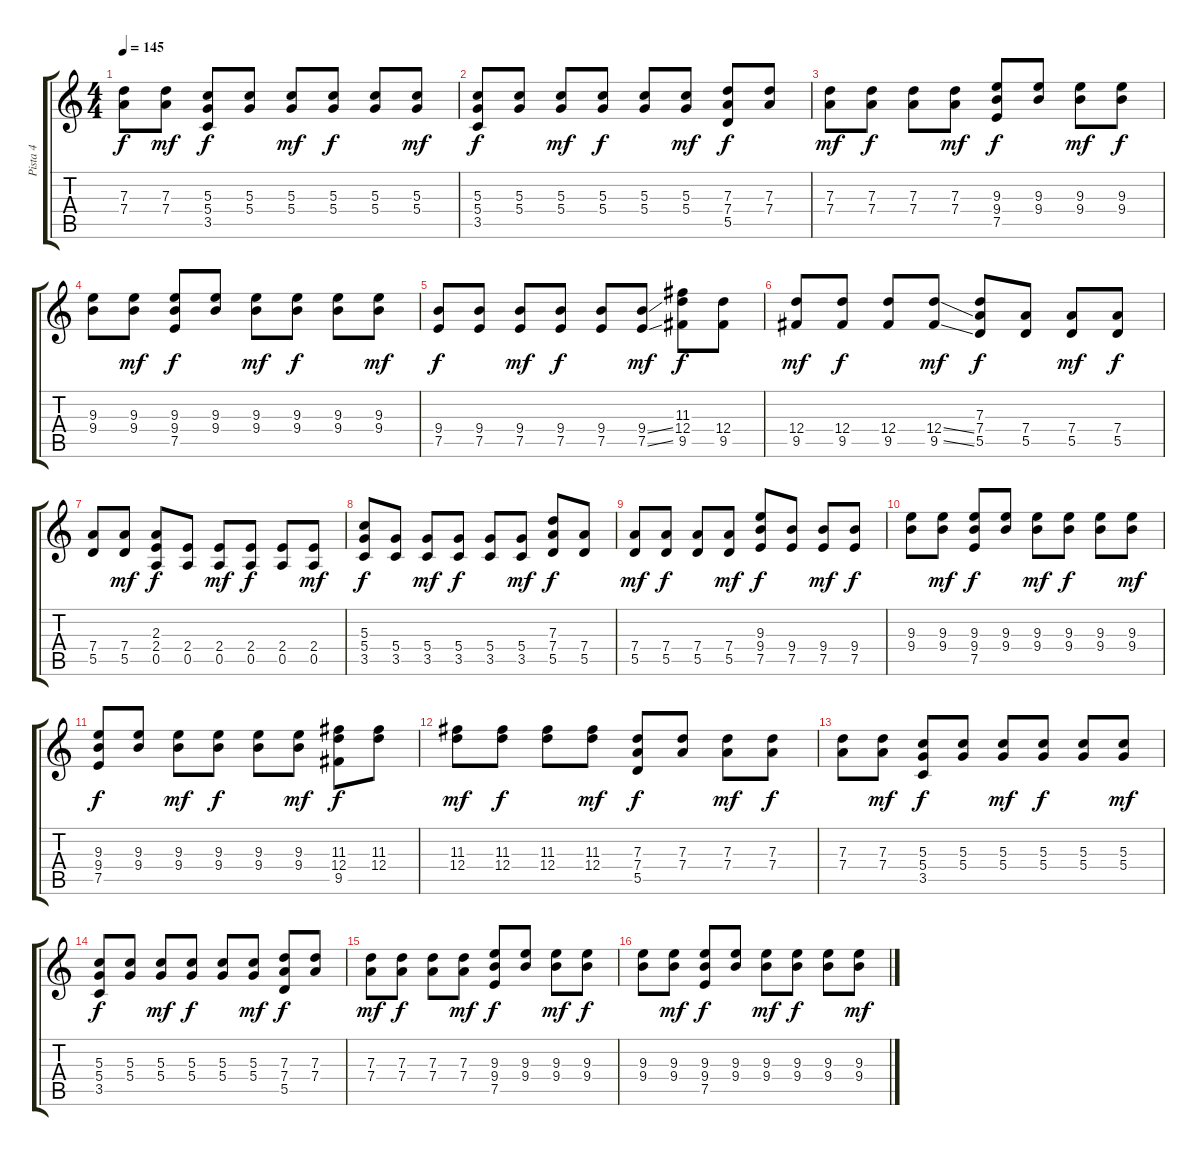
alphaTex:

\track ("Pista 4" "Pista 4") {instrument acousticguitarsteel}
\staff {score tabs}
\tuning (E4 B3 G3 D3 A2 E2) {hide}
\ts (4 4)
\tempo 145
\clef g2
\ks c
(7.3 7.4).8{dy f} (7.3 7.4).8{dy mf} (5.3 5.4 3.5).8{dy f} (5.3 5.4).8 (5.3 5.4).8{dy mf} (5.3 5.4).8{dy f} (5.3 5.4).8 (5.3 5.4).8{dy mf} |
(5.3 5.4 3.5).8{dy f} (5.3 5.4).8 (5.3 5.4).8{dy mf} (5.3 5.4).8{dy f} (5.3 5.4).8 (5.3 5.4).8{dy mf} (7.3 7.4 5.5).8{dy f} (7.3 7.4).8 |
(7.3 7.4).8{dy mf} (7.3 7.4).8{dy f} (7.3 7.4).8 (7.3 7.4).8{dy mf} (9.3 9.4 7.5).8{dy f} (9.3 9.4).8 (9.3 9.4).8{dy mf} (9.3 9.4).8{dy f} |
(9.3 9.4).8 (9.3 9.4).8{dy mf} (9.3 9.4 7.5).8{dy f} (9.3 9.4).8 (9.3 9.4).8{dy mf} (9.3 9.4).8{dy f} (9.3 9.4).8 (9.3 9.4).8{dy mf} |
(9.4 7.5).8{dy f} (9.4 7.5).8 (9.4 7.5).8{dy mf} (9.4 7.5).8{dy f} (9.4 7.5).8 (9.4{ss} 7.5{ss}).8{dy mf} (11.3 12.4 9.5).8{dy f} (12.4 9.5).8 |
(12.4 9.5).8{dy mf} (12.4 9.5).8{dy f} (12.4 9.5).8 (12.4{ss} 9.5{ss}).8{dy mf} (7.3 7.4 5.5).8{dy f} (7.4 5.5).8 (7.4 5.5).8{dy mf} (7.4 5.5).8{dy f} |
(7.4 5.5).8 (7.4 5.5).8{dy mf} (2.3 2.4 0.5).8{dy f} (2.4 0.5).8 (2.4 0.5).8{dy mf} (2.4 0.5).8{dy f} (2.4 0.5).8 (2.4 0.5).8{dy mf} |
(5.3 5.4 3.5).8{dy f} (5.4 3.5).8 (5.4 3.5).8{dy mf} (5.4 3.5).8{dy f} (5.4 3.5).8 (5.4 3.5).8{dy mf} (7.3 7.4 5.5).8{dy f} (7.4 5.5).8 |
(7.4 5.5).8{dy mf} (7.4 5.5).8{dy f} (7.4 5.5).8 (7.4 5.5).8{dy mf} (9.3 9.4 7.5).8{dy f} (9.4 7.5).8 (9.4 7.5).8{dy mf} (9.4 7.5).8{dy f} |
(9.3 9.4).8 (9.3 9.4).8{dy mf} (9.3 9.4 7.5).8{dy f} (9.3 9.4).8 (9.3 9.4).8{dy mf} (9.3 9.4).8{dy f} (9.3 9.4).8 (9.3 9.4).8{dy mf} |
(9.3 9.4 7.5).8{dy f} (9.3 9.4).8 (9.3 9.4).8{dy mf} (9.3 9.4).8{dy f} (9.3 9.4).8 (9.3 9.4).8{dy mf} (11.3 12.4 9.5).8{dy f} (11.3 12.4).8 |
(11.3 12.4).8{dy mf} (11.3 12.4).8{dy f} (11.3 12.4).8 (11.3 12.4).8{dy mf} (7.3 7.4 5.5).8{dy f} (7.3 7.4).8 (7.3 7.4).8{dy mf} (7.3 7.4).8{dy f} |
(7.3 7.4).8 (7.3 7.4).8{dy mf} (5.3 5.4 3.5).8{dy f} (5.3 5.4).8 (5.3 5.4).8{dy mf} (5.3 5.4).8{dy f} (5.3 5.4).8 (5.3 5.4).8{dy mf} |
(5.3 5.4 3.5).8{dy f} (5.3 5.4).8 (5.3 5.4).8{dy mf} (5.3 5.4).8{dy f} (5.3 5.4).8 (5.3 5.4).8{dy mf} (7.3 7.4 5.5).8{dy f} (7.3 7.4).8 |
(7.3 7.4).8{dy mf} (7.3 7.4).8{dy f} (7.3 7.4).8 (7.3 7.4).8{dy mf} (9.3 9.4 7.5).8{dy f} (9.3 9.4).8 (9.3 9.4).8{dy mf} (9.3 9.4).8{dy f} |
(9.3 9.4).8 (9.3 9.4).8{dy mf} (9.3 9.4 7.5).8{dy f} (9.3 9.4).8 (9.3 9.4).8{dy mf} (9.3 9.4).8{dy f} (9.3 9.4).8 (9.3 9.4).8{dy mf}
